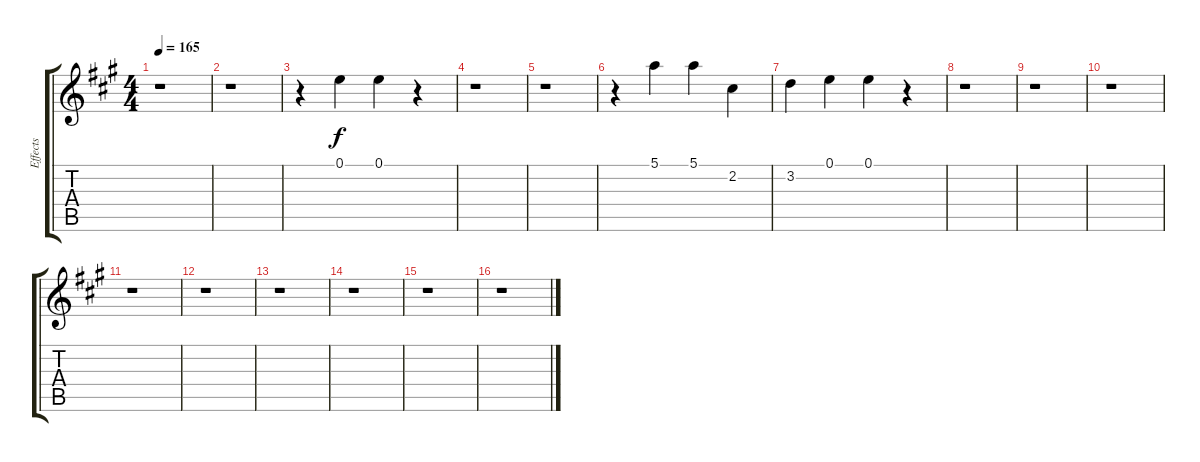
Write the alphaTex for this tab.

\track ("Effects" "Effects") {instrument electricguitarmuted}
\staff {score tabs}
\tuning (E4 B3 G3 D3 A2 E2) {hide}
\ts (4 4)
\tempo 165
\clef g2
\ks a
r.1{dy f} |
r.1 |
r.4 0.1.4 0.1.4 r.4 |
r.1 |
r.1 |
r.4 5.1.4 5.1.4 2.2.4 |
3.2.4 0.1.4 0.1.4 r.4 |
r.1 |
r.1 |
r.1 |
r.1 |
r.1 |
r.1 |
r.1 |
r.1 |
r.1
